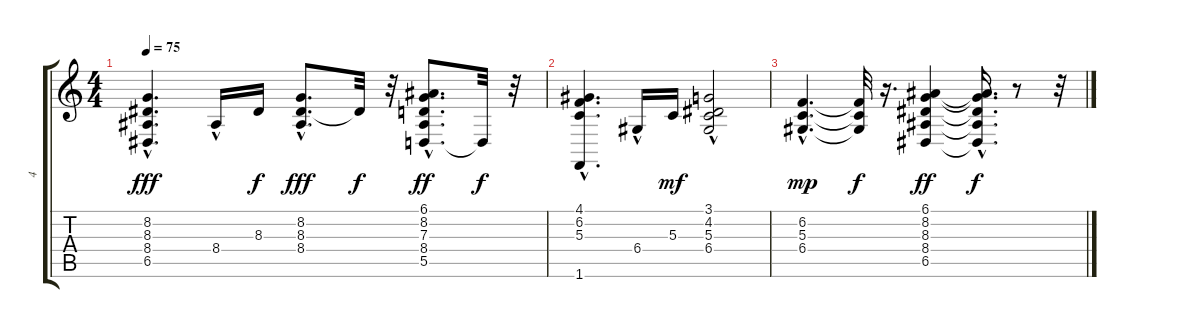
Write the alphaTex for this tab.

\track ("4" "4") {instrument honkytonkpiano}
\staff {score tabs}
\tuning (E4 B3 G3 D3 A2 E2) {hide}
\ts (4 4)
\tempo 75
\clef g2
\ks c
(8.2{hac} 8.3 8.4 6.5).4{d dy fff} 8.4{hac}.16 8.3.16{dy f} (8.2{hac} 8.3{hac} 8.4{hac}).8{d dy fff} 8.3{t}.32{dy f} r.32 (6.1{hac} 8.2 7.3 8.4 5.5{hac}).8{d dy ff} 5.5{t}.32{dy f} r.32 |
(4.1{hac} 6.2{hac} 5.3{hac} 1.6).4{d} 6.4{hac}.16 5.3.16{dy mf} (3.1{hac} 4.2{hac} 5.3{hac} 6.4{hac}).2 |
(6.2{hac} 5.3{hac} 6.4{hac}).4{d dy mp} (6.2{t} 5.3{t} 6.4{t}).32{dy f} r.16{d} (6.1 8.2 8.3 8.4 6.5).4{dy ff} (6.1{hac t} 8.2{hac t} 8.3{hac t} 8.4{hac t} 6.5{hac t}).16{d dy f} r.8 r.32
